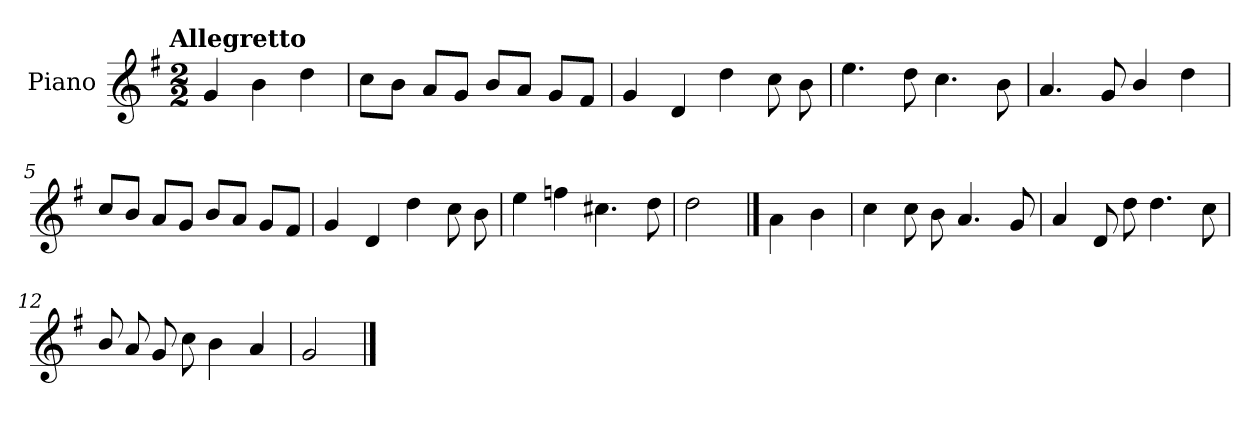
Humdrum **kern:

**kern
*part1
*staff1
*I"Piano
*I'Pno.
*clefG2
*k[f#]
!!LO:TX:omd:t=Allegretto
*M2/2
*MM116
=
4g/
4b\
4dd\
=1
8cc\L
8b\J
8a/L
8g/J
8b/L
8a/J
8g/L
8f#/J
=2
4g/
4d/
4dd\
8cc\
8b\
=3
4.ee\
8dd\
4.cc\
8b\
!!LO:LB:g=z
=4
4.a/
8g/
4b/
4dd\
=5
8cc/L
8b/J
8a/L
8g/J
8b/L
8a/J
8g/L
8f#/J
=6
4g/
4d/
4dd\
8cc\
8b\
=7
4ee\
4ffn\
4.cc#X\
8dd\
=8
2dd\
==9
4a\
4b\
!!LO:LB:g=z
=10
4cc\
8cc\
8b\
4.a/
8g/
=11
4a/
8d/
8dd\
4.dd\
8cc\
=12
8b/
8a/
8g/
8cc\
4b\
4a/
=13
2g/
==
*-
